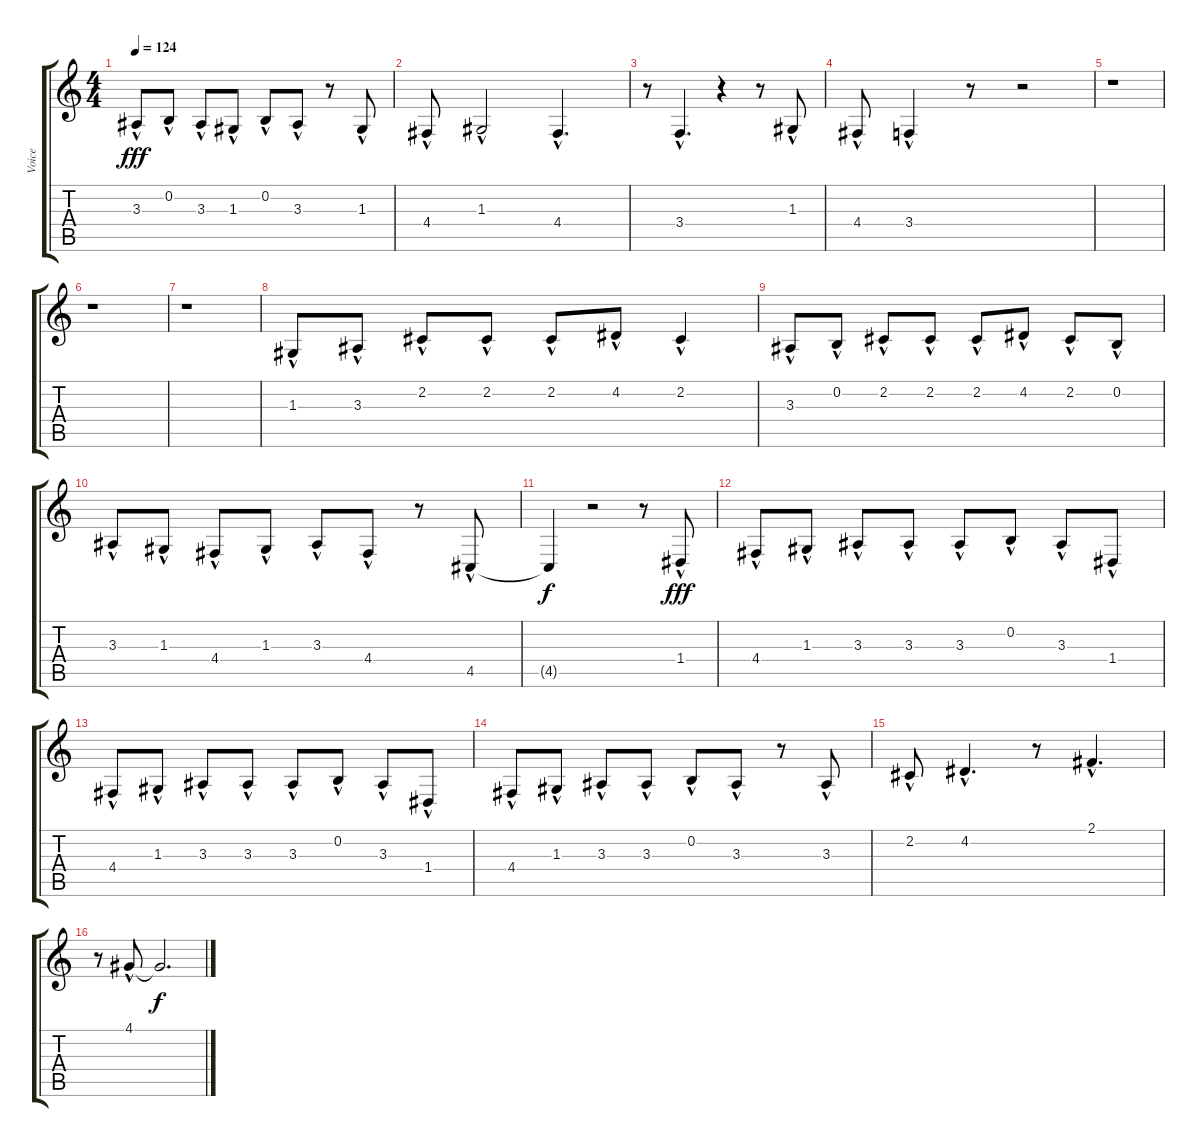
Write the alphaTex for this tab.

\track ("Voice" "Voice") {instrument choiraahs}
\staff {score tabs}
\tuning (E4 B3 G3 D3 A2 E2) {hide}
\ts (4 4)
\tempo 124
\clef g2
\ks c
3.3{hac}.8{dy fff} 0.2{hac}.8 3.3{hac}.8 1.3{hac}.8 0.2{hac}.8 3.3{hac}.8 r.8 1.3{hac}.8 |
4.4{hac}.8 1.3{hac}.2 4.4{hac}.4{d} |
r.8 3.4{hac}.4{d} r.4 r.8 1.3{hac}.8 |
4.4{hac}.8 3.4{hac}.4 r.8 r.2 |
r.1 |
r.1 |
r.1 |
1.3{hac}.8 3.3{hac}.8 2.2{hac}.8 2.2{hac}.8 2.2{hac}.8 4.2{hac}.8 2.2{hac}.4 |
3.3{hac}.8 0.2{hac}.8 2.2{hac}.8 2.2{hac}.8 2.2{hac}.8 4.2{hac}.8 2.2{hac}.8 0.2{hac}.8 |
3.3{hac}.8 1.3{hac}.8 4.4{hac}.8 1.3{hac}.8 3.3{hac}.8 4.4{hac}.8 r.8 4.5{hac}.8 |
4.5{t}.4{dy f} r.2 r.8 1.4{hac}.8{dy fff} |
4.4{hac}.8 1.3{hac}.8 3.3{hac}.8 3.3{hac}.8 3.3{hac}.8 0.2{hac}.8 3.3{hac}.8 1.4{hac}.8 |
4.4{hac}.8 1.3{hac}.8 3.3{hac}.8 3.3{hac}.8 3.3{hac}.8 0.2{hac}.8 3.3{hac}.8 1.4{hac}.8 |
4.4{hac}.8 1.3{hac}.8 3.3{hac}.8 3.3{hac}.8 0.2{hac}.8 3.3{hac}.8 r.8 3.3{hac}.8 |
2.2{hac}.8 4.2{hac}.4{d} r.8 2.1{hac}.4{d} |
r.8 4.1{hac}.8 4.1{t}.2{d dy f}
